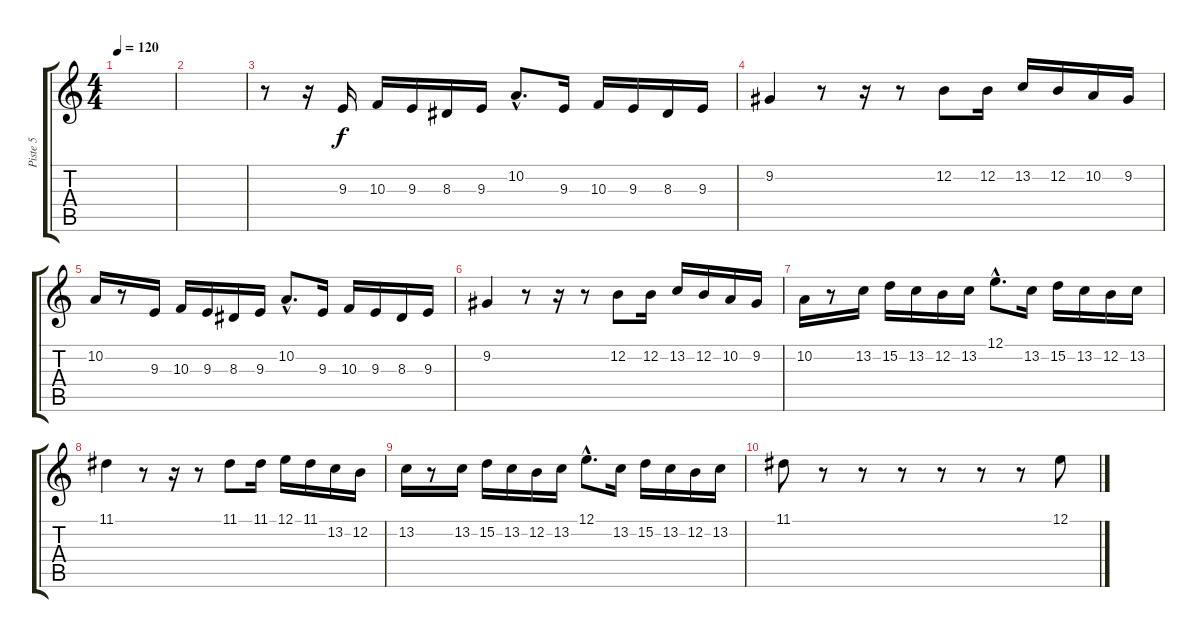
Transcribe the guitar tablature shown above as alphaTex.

\track ("Piste 5" "Piste 5") {instrument trombone}
\staff {score tabs}
\tuning (E4 B3 G3 D3 A2 E2) {hide}
\ts (4 4)
\tempo 120
\clef g2
\ks c
|
|
r.8 r.16 9.3.16 10.3.16 9.3.16 8.3.16 9.3.16 10.2{hac}.8{d} 9.3.16 10.3.16 9.3.16 8.3.16 9.3.16 |
9.2.4 r.8 r.16 r.8 12.2.8 12.2.16 13.2.16 12.2.16 10.2.16 9.2.16 |
10.2.16 r.8 9.3.16 10.3.16 9.3.16 8.3.16 9.3.16 10.2{hac}.8{d} 9.3.16 10.3.16 9.3.16 8.3.16 9.3.16 |
9.2.4 r.8 r.16 r.8 12.2.8 12.2.16 13.2.16 12.2.16 10.2.16 9.2.16 |
10.2.16 r.8 13.2.16 15.2.16 13.2.16 12.2.16 13.2.16 12.1{hac}.8{d} 13.2.16 15.2.16 13.2.16 12.2.16 13.2.16 |
11.1.4 r.8 r.16 r.8 11.1.8 11.1.16 12.1.16 11.1.16 13.2.16 12.2.16 |
13.2.16 r.8 13.2.16 15.2.16 13.2.16 12.2.16 13.2.16 12.1{hac}.8{d} 13.2.16 15.2.16 13.2.16 12.2.16 13.2.16 |
11.1.8 r.8 r.8 r.8 r.8 r.8 r.8 12.1.8
